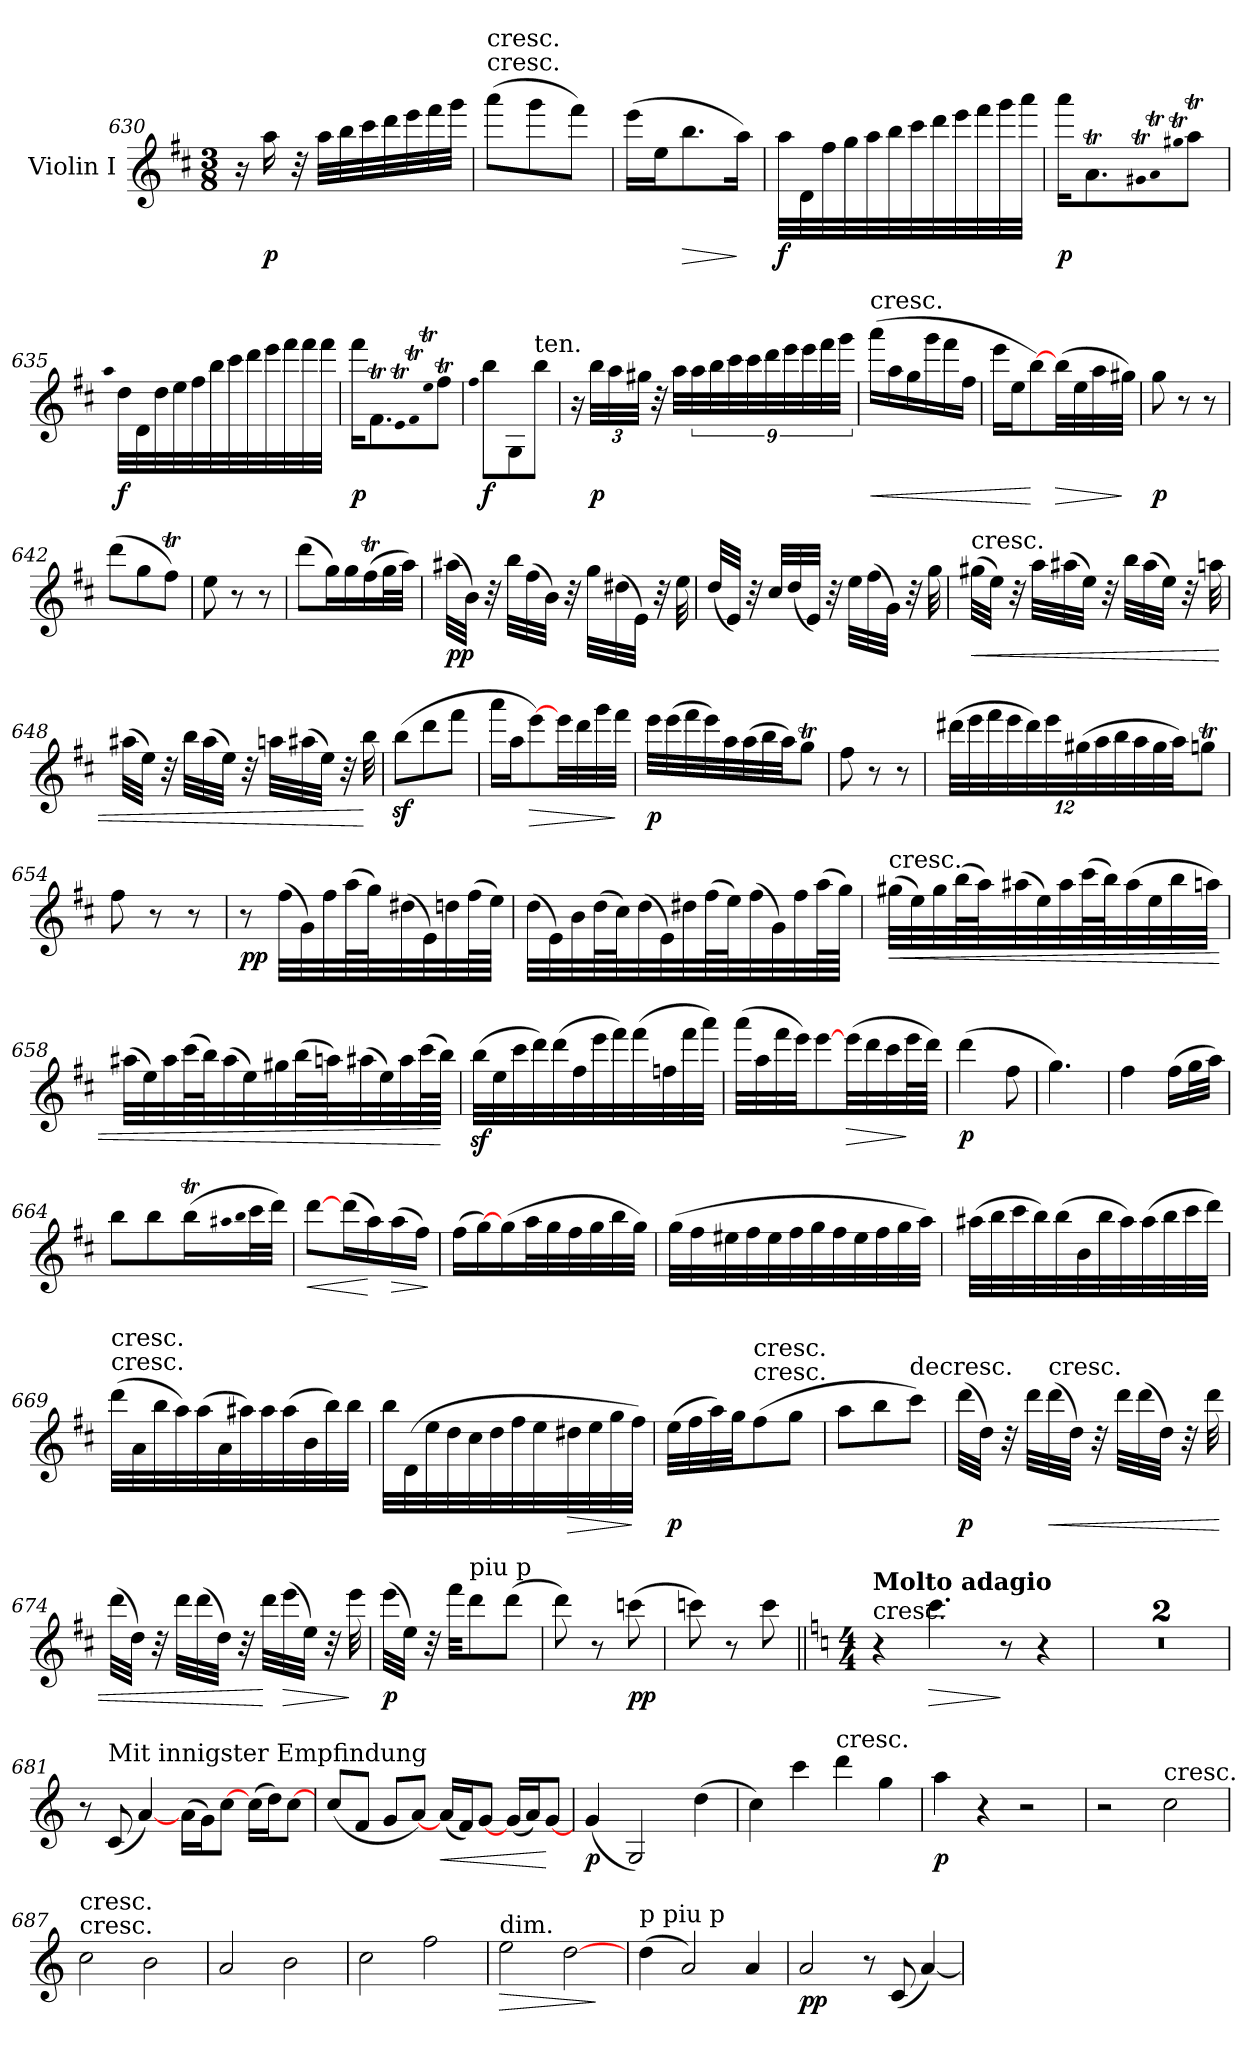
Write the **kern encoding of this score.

**kern	**dynam
*part1	*part1
*staff1	*staff1
*I"Violin I	*
*I'Vln	*
*clefG2	*
*k[f#c#]	*
*D:	*
*M3/8	*
=630	=630
16r	.
16aa	p
32r	.
32aa\LLL	.
32bb\	.
32ccc#\	.
32ddd\	.
32eee\	.
32fff#\	.
32ggg\JJJ	.
=631	=631
!LO:TX:t=cresc.	!
!LO:TX:a:t=cresc.	!
(8aaa\L	.
8ggg\	.
8fff#\J)	.
=632	=632
(16eee\LL	.
16ee\J	.
!	!LO:HP:b
8.bb\	>
16aa\Jk)	]
=633	=633
32aa\LLL	f
32d\	.
32ff#\	.
32gg\	.
32aa\	.
32bb\	.
32ccc#\	.
32ddd\	.
32eee\	.
32fff#\	.
32ggg\	.
32aaa\JJJ	.
=634	=634
16aaa\KL	p
8.aT\	.
qqg#Xt	.
qqaT	.
qqgg#Xt	.
8aaT\J	.
=635	=635
qqaa	.
32dd\LLL	f
32d\	.
32dd\	.
32ee\	.
32ff#\	.
32bb\	.
32ccc#\	.
32ddd\	.
32eee\	.
32fff#\	.
32fff#\	.
32fff#\JJJ	.
=636	=636
16fff#\KL	p
8.f#t\	.
qqeT	.
qqf#t	.
qqeeT	.
8ff#t\J	.
=637	=637
qqff#	.
8bb\L	f
8G\	.
!LO:TX:a:t=ten.	!
8bb\J	.
=638	=638
16r	.
48bb\LLL	p
48aa\	.
48gg#X\JJJ	.
32r	.
32aa\LLL	.
48aa\	.
48bb\	.
48ccc#\	.
48ccc#\	.
48ddd\	.
48eee\	.
48eee\	.
48fff#\	.
48ggg\JJJ	.
=639	=639
!LO:TX:a:t=cresc.	!
!	!LO:HP:b
(16aaa\LL	<
16aa\	.
16gg\	.
16ggg\	.
16fff#\	.
16ff#\JJ	.
=640	=640
16eee\LL	.
16ee\J	.
[8bb\)	[
!	!LO:HP:b
(32bb\LL	>
32ee\	.
32aa\	.
32gg#X\JJJ)	]
=641	=641
8gg	p
8r	.
8r	.
=642	=642
(8ddd\L	.
8gg\	.
8ff#t\J)	.
=643	=643
8ee	.
8r	.
8r	.
=644	=644
(8ddd\L	.
16gg\L)	.
16gg\	.
(16ff#t\	.
32gg\L	.
32aa\JJJ)	.
=645	=645
(32aa#X\LLL	pp
32b\JJJ)	.
32r	.
32bb\LLL	.
(32ff#\	.
32b\JJJ)	.
32r	.
32gg\LLL	.
(32dd#X\	.
32e\JJJ)	.
32r	.
32ee	.
=646	=646
(32dd/LLL	.
32e/JJJ)	.
32r	.
32cc#/LLL	.
(32dd/	.
32e/JJJ)	.
32r	.
32ee\LLL	.
(32ff#\	.
32g\JJJ)	.
32r	.
32gg	.
=647	=647
!LO:TX:a:t=cresc.	!
!	!LO:HP:b
(32gg#X\LLL	<
32ee\JJJ)	.
32r	.
32aa\LLL	.
(32aa#X\	.
32ee\JJJ)	.
32r	.
32bb\LLL	.
(32aa#\	.
32ee\JJJ)	.
32r	.
32aan	.
=648	=648
(32aa#X\LLL	.
32ee\JJJ)	.
32r	.
32bb\LLL	.
(32aa#\	.
32ee\JJJ)	.
32r	.
32aan\LLL	.
(32aa#X\	.
32ee\JJJ)	.
32r	.
32bb	[
=649	=649
(8bbz\L	.
8ddd\	.
8fff#\J	.
=650	=650
16aaa\LL	.
16aa\J	.
!	!LO:HP:b
[8eee\)	>
32eee\LL	.
32ddd\	.
32ggg\	.
32fff#\JJJ	]
=651	=651
32eee\LLL	p
(32eee\	.
32fff#\	.
32eee\)	.
32aa\	.
(32aa\	.
32bb\	.
32aa\JJ)	.
8ggT\J	.
=652	=652
8ff#	.
8r	.
8r	.
=653	=653
(48ddd#X\LLL	.
48eee\	.
48fff#\	.
48eee\	.
48ddd#\)	.
48eee\	.
(48gg#X\	.
48aa\	.
48bb\	.
48aa\	.
48gg#\	.
48aa\JJ)	.
8ggnT\J	.
=654	=654
8ff#	.
8r	.
8r	.
=655	=655
8r	pp
(32ff#\LLL	.
32g\)	.
32ff#\	.
(64aa\L	.
64gg\J)	.
(32dd#X\	.
32e\)	.
32ddn\	.
(64ff#\L	.
64ee\JJJJ)	.
=656	=656
(32dd\LLL	.
32e\)	.
32b\	.
(64dd\L	.
64cc#\J)	.
(32dd\	.
32e\)	.
32dd#X\	.
(64ff#\L	.
64ee\J)	.
(32ff#\	.
32g\)	.
32ff#\	.
(64aa\L	.
64gg\JJJJ)	.
=657	=657
!LO:TX:a:t=cresc.	!
!	!LO:HP:b
(32gg#X\LLL	<
32ee\)	.
32gg#\	.
(64bb\L	.
64aa\J)	.
(32aa#X\	.
32ee\)	.
32aa#\	.
(64ccc#\L	.
64bb\J)	.
(32aa#\	.
32ee\	.
32bb\	.
32aan\JJJ)	.
=658	=658
(32aa#X\LLL	.
32ee\)	.
32aa#\	.
(64ccc#\L	.
64bb\J)	.
(32aa#\	.
32ee\)	.
32gg#X\	.
(64bb\L	.
64aan\J)	.
(32aa#X\	.
32ee\)	.
32aa#\	.
(64ccc#\L	.
64bb\JJJJ)	[
=659	=659
(32bbz\LLL	.
32ee\	.
32ccc#\	.
32ddd\)	.
(32ddd\	.
32ff#\	.
32eee\	.
32fff#\)	.
(32fff#\	.
32ffn\	.
32fff#\	.
32aaa\JJJ)	.
=660	=660
(32aaa\LLL	.
32aa\	.
32fff#\	.
32eee\JJ)	.
[8eee\	.
!	!LO:HP:b
(32eee\LL	>
32ddd\	.
32ccc#\	.
64eee\L	]
64ddd\JJJJ)	.
=661	=661
(4ddd	p
8ff#	.
=662	=662
4.gg)	.
=663	=663
4ff#	.
(16ff#\LL	.
32gg\L	.
32aa\JJJ)	.
=664	=664
8bb\L	.
8bb\	.
(16bbT\L	.
qqaa#X	.
qqbb	.
32ccc#\L	.
32ddd\JJJ)	.
=665	=665
!	!LO:HP:b
[8ddd\L	<
(16ddd\L	.
16aa\)	[
!	!LO:HP:b
(16aa\	>
16ff#\JJ)	.
.	]
=666	=666
(16ff#\LL	.
[16gg\)	.
(16gg\	.
32aa\L	.
32gg\	.
32ff#\	.
32gg\	.
32bb\	.
32gg\JJJ)	.
=667	=667
(32gg\LLL	.
32ff#\	.
32ee#X\	.
32ff#\	.
32ee#\	.
32ff#\	.
32gg\	.
32ff#\	.
32ee#\	.
32ff#\	.
32gg\	.
32aa\JJJ)	.
=668	=668
(32aa#X\LLL	.
32bb\	.
32ccc#\	.
32bb\)	.
(32bb\	.
32b\	.
32bb\	.
32aa#\)	.
(32aa#\	.
32bb\	.
32ccc#\	.
32ddd\JJJ)	.
=669	=669
!LO:TX:t=cresc.	!
!LO:TX:a:t=cresc.	!
(32ddd\LLL	.
32a\	.
32bb\	.
32aa\)	.
(32aa\	.
32a\	.
32aa#X\)	.
32aa#\	.
(32aa#\	.
32b\	.
32bb\)	.
32bb\JJJ	.
=670	=670
32bb\LLL	.
(32d\	.
32ee\	.
32dd\	.
32cc#\	.
32dd\	.
32ff#\	.
32ee\	.
!	!LO:HP:b
32dd#X\	>
32ee\	.
32gg\	.
32ff#\JJJ)	]
=671	=671
(32ee\LLL	p
32ff#\	.
32aa\)	.
32gg\JJ	.
!LO:TX:t=cresc.	!
!LO:TX:a:t=cresc.	!
(8ff#\	.
8gg\J	.
=672	=672
8aa\L	.
8bb\	.
!LO:TX:t=decresc.	!
8ccc#\J)	.
=673	=673
(32ddd\LLL	p
32dd\JJJ)	.
32r	.
32ddd\LLL	.
!LO:TX:a:t=cresc.	!
!	!LO:HP:b
(32ddd\	<
32dd\JJJ)	.
32r	.
32ddd\LLL	.
(32ddd\	.
32dd\JJJ)	.
32r	.
32ddd	.
=674	=674
(32ddd\LLL	.
32dd\JJJ)	.
32r	.
32ddd\LLL	.
(32ddd\	.
32dd\JJJ)	.
32r	.
32ddd\LLL	[
!	!LO:HP:b
(32eee\	>
32ee\JJJ)	.
32r	.
32eee	]
=675	=675
(32eee\LLL	p
32ee\JJJ)	.
32r	.
32fff#\KKL	.
!LO:TX:a:t=piu p	!
8ddd\	.
(8ddd\J	.
=676	=676
8ddd)	.
8r	.
(8cccn	pp
=677	=677
8cccn)	.
8r	.
8ccc	.
=678||	=678||
*k[]	*
*C:	*
*M4/4	*
!LO:TX:t=cresc.	!
!LO:TX:a:B:t=Molto adagio	!
4r	.
!	!LO:HP:b
4.ccc	>
8r	]
4r	.
=679	=679
1r	.
=680	=680
1r	.
=681	=681
8r	.
!LO:TX:a:t=Mit innigster Empfindung	!
(8c	.
[4a)	.
(16a\LL	.
16g\J)	.
[8cc\J	.
(16cc\LL	.
16dd\J)	.
[8cc\J	.
=682	=682
(8cc/L	.
8f/J	.
8g/L	.
[8a/J)	.
!	!LO:HP:b
(16a/LL	<
16f/J)	.
[8g/J	.
(16g/LL	.
16a/J)	.
[8g/J	[
=683	=683
(4g	p
2G)	.
(4dd	.
=684	=684
4cc)	.
4ccc	.
!LO:TX:t=cresc.	!
4ddd	.
4gg	.
=685	=685
4aa	p
4r	.
2r	.
=686	=686
2r	.
!LO:TX:t=cresc.	!
2cc	.
=687	=687
!LO:TX:t=cresc.	!
!LO:TX:a:t=cresc.	!
2cc	.
2b	.
=688	=688
2a	.
2b	.
=689	=689
2cc	.
2ff	.
=690	=690
!LO:TX:a:t=dim.	!
!	!LO:HP:b
2ee	>
[2dd	.
.	]
=691	=691
!LO:TX:a:t=p piu p	!
(4dd	.
2a)	.
4a	.
=692	=692
2a	pp
8r	.
(8c	.
[4a)	.
=	=
*-	*-
